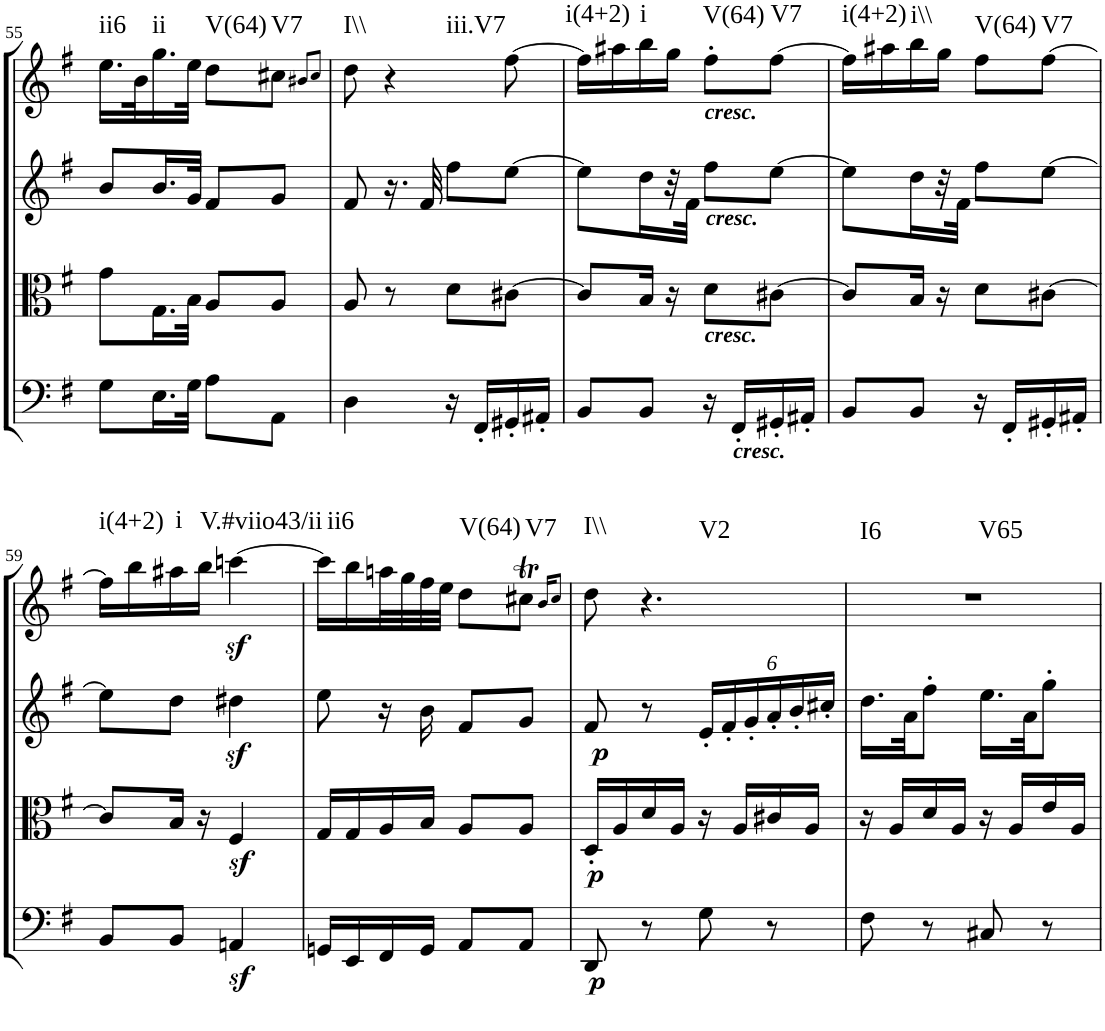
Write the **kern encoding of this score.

**kern	**dynam	**kern	**kern	**dynam	**kern	**dynam	**harte
*part4	*part4	*part3	*part2	*part2	*part1	*part1	*part1
*staff4	*staff4	*staff3	*staff2	*staff2	*staff1	*staff1	*
*I"Cello	*	*I"Viola	*I"2nd Violin	*	*I"1st Violin	*	*
*	*	*I'Vla	*I'Vln	*	*I'Vln	*	*
!!LO:PB:g=z
*clefF4	*	*clefC3	*clefG2	*	*clefG2	*	*
*k[f#]	*	*k[f#]	*k[f#]	*	*k[f#]	*	*
*G:	*	*G:	*G:	*	*G:	*	*
*M2/4	*	*M2/4	*M2/4	*	*M2/4	*	*
=55	=55	=55	=55	=55	=55	=55	=55
!	!	!	!	!	!	!	!LO:H:kt=ii6
8G\L	.	8g\L	8b/L	.	16.ee\LL	.	N
.	.	.	.	.	32b\K	.	.
!	!	!	!	!	!	!	!LO:H:kt=ii
16.E\L	.	16.G\L	16.b/L	.	16.gg\	.	N
32G\JJk	.	32B\JJk	32g/JJk	.	32ee\JJk	.	.
!	!	!	!	!	!	!	!LO:H:kt=V(64)
8A\L	.	8A/L	8f#/L	.	8dd\L	.	N
!	!	!	!	!	!	!	!LO:H:kt=V7
8AA\J	.	8A/J	8g/J	.	8cc#X\J	.	N
.	.	.	.	.	8qb#X/L	.	.
.	.	.	.	.	8qcc#/J	.	.
=56	=56	=56	=56	=56	=56	=56	=56
!	!	!	!	!	!	!	!LO:H:kt=I\\
4D\	.	8A/	8f#/	.	8dd\	.	N
!	!	!	!	!	!	!	!LO:H:kt=iii.V7
.	.	8r	16.r	.	4r	.	N
.	.	.	32f#/	.	.	.	.
16r	.	8d\L	8ff#\L	.	.	.	.
16FF#'/LL	.	.	.	.	.	.	.
16GG#X'/	.	[8c#X\J	[8ee\J	.	[8ff#\	.	.
16AA#X'/JJ	.	.	.	.	.	.	.
=57	=57	=57	=57	=57	=57	=57	=57
!	!	!	!	!	!	!	!LO:H:kt=i(4+2)
8BB/L	.	8c#/L]	8ee\L]	.	16ff#\LL]	.	N
.	.	.	.	.	16aa#X\	.	.
!	!	!	!	!	!	!	!LO:H:kt=i
8BB/J	.	16B/Jk	16dd\L	.	16bb\	.	N
.	.	16r	32r	.	16gg\JJ	.	.
.	.	.	32f#\JJJ	.	.	.	.
!	!	!	!	!	!LO:TX:b:Bi:t=cresc.	!	!
!	!	!	!LO:TX:b:Bi:t=cresc.	!	!	!	!
!	!	!LO:TX:b:Bi:t=cresc.	!	!	!	!	!LO:H:kt=V(64)
16r	.	8d\L	8ff#\L	.	8ff#'\L	.	N
!LO:TX:b:Bi:t=cresc.	!	!	!	!	!	!	!
16FF#'/LL	.	.	.	.	.	.	.
!	!	!	!	!	!	!	!LO:H:kt=V7
16GG#X'/	.	[8c#X\J	[8ee\J	.	[8ff#\J	.	N
16AA#X'/JJ	.	.	.	.	.	.	.
=58	=58	=58	=58	=58	=58	=58	=58
!	!	!	!	!	!	!	!LO:H:kt=i(4+2)
8BB/L	.	8c#/L]	8ee\L]	.	16ff#\LL]	.	N
.	.	.	.	.	16aa#X\	.	.
!	!	!	!	!	!	!	!LO:H:kt=i\\
8BB/J	.	16B/Jk	16dd\L	.	16bb\	.	N
.	.	16r	32r	.	16gg\JJ	.	.
.	.	.	32f#\JJJ	.	.	.	.
!	!	!	!	!	!	!	!LO:H:kt=V(64)
16r	.	8d\L	8ff#\L	.	8ff#\L	.	N
16FF#'/LL	.	.	.	.	.	.	.
!	!	!	!	!	!	!	!LO:H:kt=V7
16GG#X'/	.	[8c#X\J	[8ee\J	.	[8ff#\J	.	N
16AA#X'/JJ	.	.	.	.	.	.	.
!!LO:LB:g=z
=59	=59	=59	=59	=59	=59	=59	=59
!	!	!	!	!	!	!	!LO:H:kt=i(4+2)
8BB/L	.	8c#/L]	8ee\L]	.	16ff#\LL]	.	N
.	.	.	.	.	16bb\	.	.
!	!	!	!	!	!	!	!LO:H:kt=i
8BB/J	.	16B/Jk	8dd\J	.	16aa#X\	.	N
.	.	16r	.	.	16bb\JJ	.	.
!	!	!	!	!	!	!LO:DY:b	!LO:H:kt=V.#viio43/ii
4AAnz</	.	4F#z</	4dd#Xz<\	.	[4cccn\	sf	N
=60	=60	=60	=60	=60	=60	=60	=60
!	!	!	!	!	!	!	!LO:H:kt=ii6
16GGn/LL	.	16G/LL	8ee\	.	16ccc\LL]	.	N
16EE/	.	16G/	.	.	16bb\	.	.
16FF#/	.	16A/	16r	.	32aan\L	.	.
.	.	.	.	.	32gg\	.	.
16GG/JJ	.	16B/JJ	16b\	.	32ff#\	.	.
.	.	.	.	.	32ee\JJJ	.	.
!	!	!	!	!	!	!	!LO:H:kt=V(64)
8AA/L	.	8A/L	8f#/L	.	8dd\L	.	N
!	!	!	!	!	!	!	!LO:H:kt=V7
8AA/J	.	8A/J	8g/J	.	8cc#Xt\J	.	N
.	.	.	.	.	16qb/KL	.	.
.	.	.	.	.	8qcc#/J	.	.
=61	=61	=61	=61	=61	=61	=61	=61
!	!LO:DY:a	!	!	!	!	!	!
!	!LO:DY:n=1:b	!	!	!LO:DY:b	!	!	!LO:H:kt=I\\
8DD/	p p	16D'/LL	8f#/	p	8dd\	.	N
.	.	16A/	.	.	.	.	.
!	!	!	!	!	!	!	!LO:H:kt=V2
8r	.	16d/	8r	.	4.r	.	N
.	.	16A/JJ	.	.	.	.	.
*	*	*	*Xbrackettup	*	*	*	*
8G\	.	16r	24e'/LL	.	.	.	.
.	.	.	24f#'/	.	.	.	.
.	.	16A/LL	.	.	.	.	.
.	.	.	24g'/	.	.	.	.
8r	.	16c#X/	24a'/	.	.	.	.
.	.	.	24b'/	.	.	.	.
.	.	16A/JJ	.	.	.	.	.
.	.	.	24cc#X'/JJ	.	.	.	.
=62	=62	=62	=62	=62	=62	=62	=62
!	!	!	!	!	!	!	!LO:H:n=1:kt=I6
!	!	!	!	!	!	!	!LO:H:n=2:kt=V65
8F#\	.	16r	16.dd\LL	.	2r	.	N N
.	.	16A/LL	.	.	.	.	.
.	.	.	32a\JK	.	.	.	.
8r	.	16d/	8ff#'\J	.	.	.	.
.	.	16A/JJ	.	.	.	.	.
8C#X/	.	16r	16.ee\LL	.	.	.	.
.	.	16A/LL	.	.	.	.	.
.	.	.	32a\JK	.	.	.	.
8r	.	16e/	8gg'\J	.	.	.	.
.	.	16A/JJ	.	.	.	.	.
=	=	=	=	=	=	=	=
*-	*-	*-	*-	*-	*-	*-	*-
